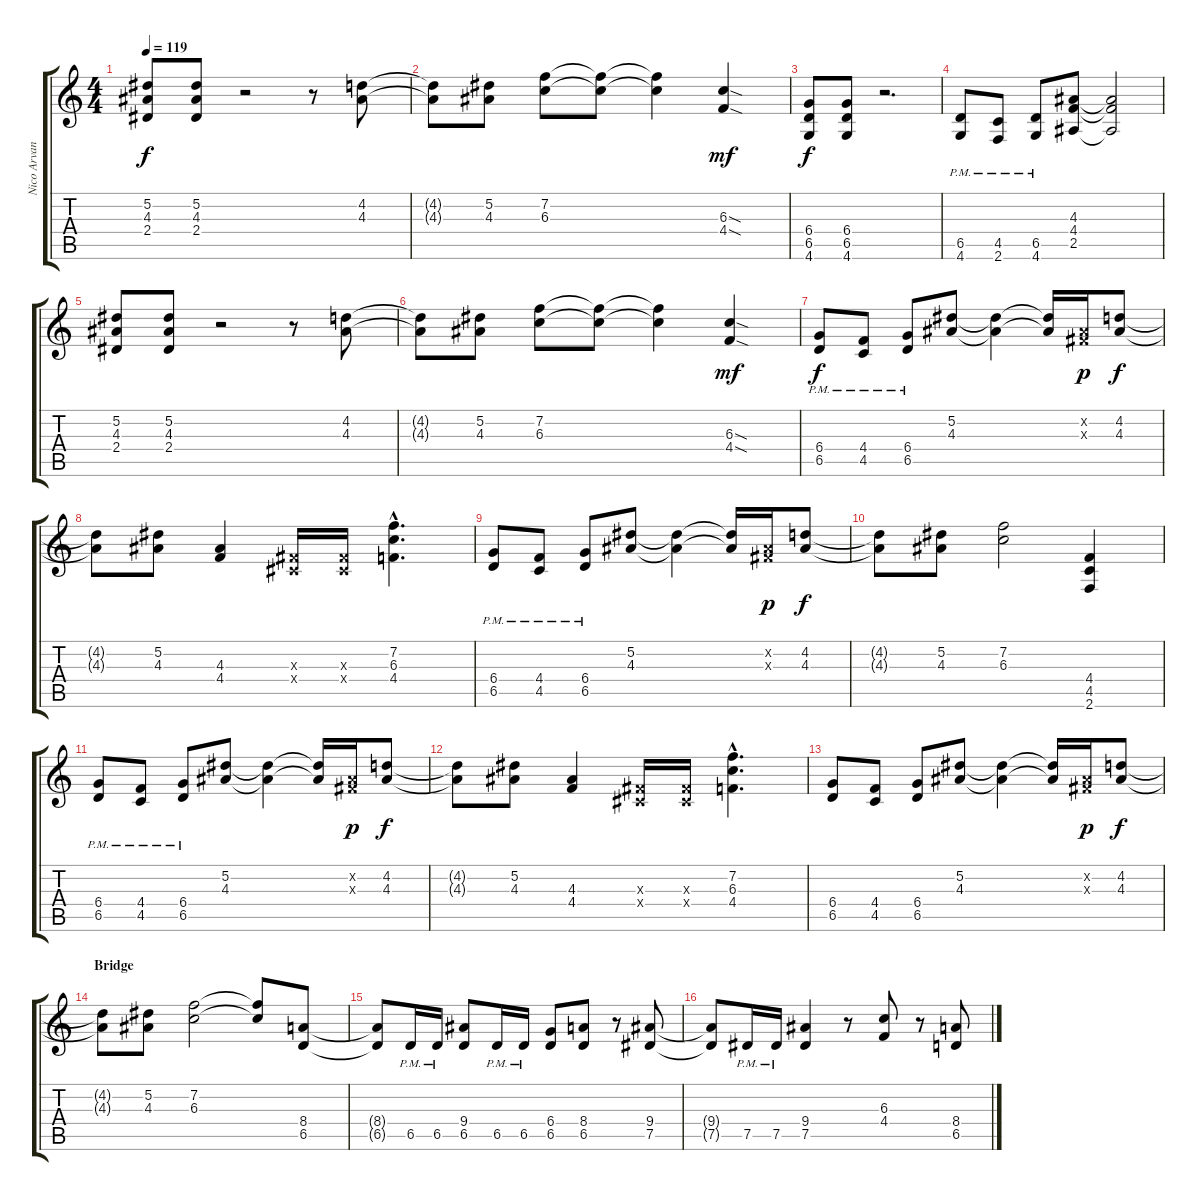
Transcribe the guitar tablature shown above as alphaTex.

\track ("Nico Arvantitis" "Nico Arvan") {instrument distortionguitar}
\staff {score tabs}
\tuning (Eb4 Bb3 Gb3 Db3 Ab2 Eb2) {hide}
\ts (4 4)
\tempo 119
\clef g2
\ks c
(5.2 4.3 2.4).8{dy f} (5.2 4.3 2.4).8 r.2 r.8 (4.2 4.3).8 |
(4.2{t} 4.3{t}).8 (5.2 4.3).8 (7.2 6.3).8 (7.2{t} 6.3{t}).8 (7.2{t} 6.3{t}).4 (6.3{sod} 4.4{sod}).4{dy mf} |
(6.4 6.5 4.6).8{dy f} (6.4 6.5 4.6).8 r.2{d} |
(6.5{pm} 4.6{pm}).8 (4.5{pm} 2.6{pm}).8 (6.5{pm} 4.6{pm}).8 (4.3 4.4 2.5).8 (4.3{t} 4.4{t} 2.5{t}).2 |
(5.2 4.3 2.4).8 (5.2 4.3 2.4).8 r.2 r.8 (4.2 4.3).8 |
(4.2{t} 4.3{t}).8 (5.2 4.3).8 (7.2 6.3).8 (7.2{t} 6.3{t}).8 (7.2{t} 6.3{t}).4 (6.3{sod} 4.4{sod}).4{dy mf} |
(6.4{pm} 6.5{pm}).8{dy f} (4.4{pm} 4.5{pm}).8 (6.4{pm} 6.5{pm}).8 (5.2 4.3).8 (5.2{t} 4.3{t}).4 (5.2{t} 4.3{t}).16 (0.2{x} 0.3{x}).16{dy p} (4.2 4.3).8{dy f} |
(4.2{t} 4.3{t}).8 (5.2 4.3).8 (4.3 4.4).4 (0.3{x} 0.4{x}).16 (0.3{x} 0.4{x}).16 (7.2{hac} 6.3{hac} 4.4{hac}).4{d} |
(6.4{pm} 6.5{pm}).8 (4.4{pm} 4.5{pm}).8 (6.4{pm} 6.5{pm}).8 (5.2 4.3).8 (5.2{t} 4.3{t}).4 (5.2{t} 4.3{t}).16 (0.2{x} 0.3{x}).16{dy p} (4.2 4.3).8{dy f} |
(4.2{t} 4.3{t}).8 (5.2 4.3).8 (7.2 6.3).2 (4.4 4.5 2.6).4 |
(6.4{pm} 6.5{pm}).8 (4.4{pm} 4.5{pm}).8 (6.4{pm} 6.5{pm}).8 (5.2 4.3).8 (5.2{t} 4.3{t}).4 (5.2{t} 4.3{t}).16 (0.2{x} 0.3{x}).16{dy p} (4.2 4.3).8{dy f} |
(4.2{t} 4.3{t}).8 (5.2 4.3).8 (4.3 4.4).4 (0.3{x} 0.4{x}).16 (0.3{x} 0.4{x}).16 (7.2{hac} 6.3{hac} 4.4{hac}).4{d} |
(6.4 6.5).8 (4.4 4.5).8 (6.4 6.5).8 (5.2 4.3).8 (5.2{t} 4.3{t}).4 (5.2{t} 4.3{t}).16 (0.2{x} 0.3{x}).16{dy p} (4.2 4.3).8{dy f} |
\section ("" "Bridge")
(4.2{t} 4.3{t}).8 (5.2 4.3).8 (7.2 6.3).2 (7.2{t} 6.3{t}).8 (8.4 6.5).8 |
(8.4{t} 6.5{t}).8 6.5{pm}.16 6.5{pm}.16 (9.4 6.5).8 6.5{pm}.16 6.5{pm}.16 (6.4 6.5).8 (8.4 6.5).8 r.8 (9.4 7.5).8 |
(9.4{t} 7.5{t}).8 7.5{pm}.16 7.5{pm}.16 (9.4 7.5).4 r.8 (6.3 4.4).8 r.8 (8.4 6.5).8
